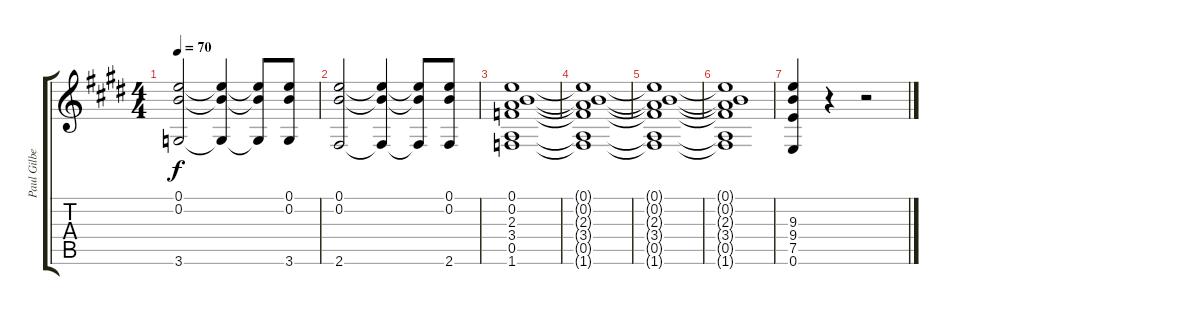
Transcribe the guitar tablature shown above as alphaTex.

\track ("Paul Gilbert (guitar)" "Paul Gilbe") {instrument distortionguitar}
\staff {score tabs}
\tuning (E4 B3 G3 D3 A2 E2) {hide}
\ts (4 4)
\tempo 70
\clef g2
\ks e
(0.1 0.2 3.6).2{dy f} (0.1{t} 0.2{t} 3.6{t}).4 (0.1{t} 0.2{t} 3.6{t}).8 (0.1 0.2 3.6).8 |
(0.1 0.2 2.6).2 (0.1{t} 0.2{t} 2.6{t}).4 (0.1{t} 0.2{t} 2.6{t}).8 (0.1 0.2 2.6).8 |
(0.1 0.2 2.3 3.4 0.5 1.6).1 |
(0.1{t} 0.2{t} 2.3{t} 3.4{t} 0.5{t} 1.6{t}).1 |
(0.1{t} 0.2{t} 2.3{t} 3.4{t} 0.5{t} 1.6{t}).1 |
(0.1{t} 0.2{t} 2.3{t} 3.4{t} 0.5{t} 1.6{t}).1 |
(9.3 9.4 7.5 0.6).4 r.4 r.2
